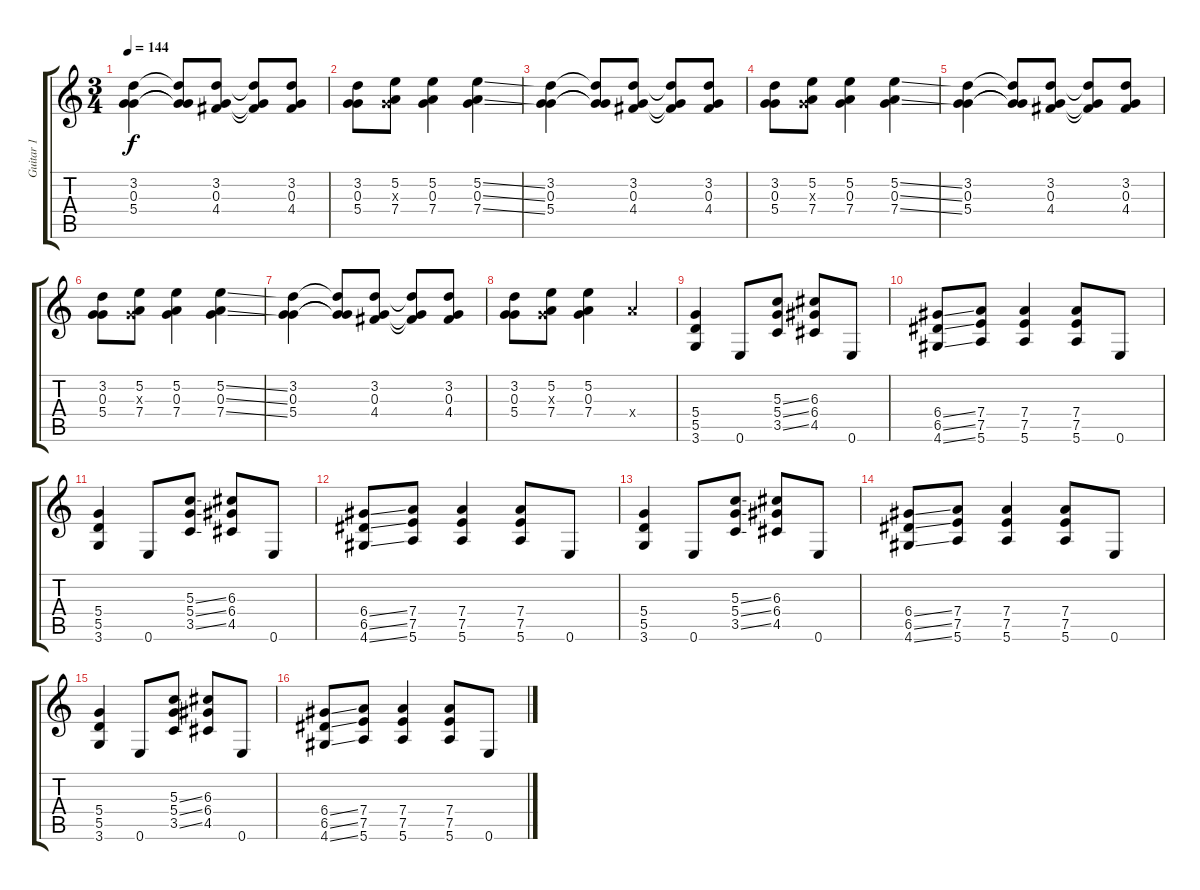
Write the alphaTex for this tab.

\track ("Guitar 1" "Guitar 1") {instrument distortionguitar}
\staff {score tabs}
\tuning (E4 B3 G3 D3 A2 E2) {hide}
\ts (3 4)
\tempo 144
\clef g2
\ks c
(3.2 0.3 5.4).4{dy f} (3.2{t} 0.3{t} 5.4{t}).8 (3.2 0.3 4.4).8 (3.2{t} 0.3{t} 4.4{t}).8 (3.2 0.3 4.4).8 |
(3.2 0.3 5.4).8 (5.2 0.3{x} 7.4).8 (5.2 0.3 7.4).4 (5.2{ss} 0.3{ss} 7.4{ss}).4 |
(3.2 0.3 5.4).4 (3.2{t} 0.3{t} 5.4{t}).8 (3.2 0.3 4.4).8 (3.2{t} 0.3{t} 4.4{t}).8 (3.2 0.3 4.4).8 |
(3.2 0.3 5.4).8 (5.2 0.3{x} 7.4).8 (5.2 0.3 7.4).4 (5.2{ss} 0.3{ss} 7.4{ss}).4 |
(3.2 0.3 5.4).4 (3.2{t} 0.3{t} 5.4{t}).8 (3.2 0.3 4.4).8 (3.2{t} 0.3{t} 4.4{t}).8 (3.2 0.3 4.4).8 |
(3.2 0.3 5.4).8 (5.2 0.3{x} 7.4).8 (5.2 0.3 7.4).4 (5.2{ss} 0.3{ss} 7.4{ss}).4 |
(3.2 0.3 5.4).4 (3.2{t} 0.3{t} 5.4{t}).8 (3.2 0.3 4.4).8 (3.2{t} 0.3{t} 4.4{t}).8 (3.2 0.3 4.4).8 |
(3.2 0.3 5.4).8 (5.2 0.3{x} 7.4).8 (5.2 0.3 7.4).4 7.4{x}.4 |
(5.4 5.5 3.6).4 0.6.8 (5.3{ss} 5.4{ss} 3.5{ss}).8 (6.3 6.4 4.5).8 0.6.8 |
(6.4{ss} 6.5{ss} 4.6{ss}).8 (7.4 7.5 5.6).8 (7.4 7.5 5.6).4 (7.4 7.5 5.6).8 0.6.8 |
(5.4 5.5 3.6).4 0.6.8 (5.3{ss} 5.4{ss} 3.5{ss}).8 (6.3 6.4 4.5).8 0.6.8 |
(6.4{ss} 6.5{ss} 4.6{ss}).8 (7.4 7.5 5.6).8 (7.4 7.5 5.6).4 (7.4 7.5 5.6).8 0.6.8 |
(5.4 5.5 3.6).4 0.6.8 (5.3{ss} 5.4{ss} 3.5{ss}).8 (6.3 6.4 4.5).8 0.6.8 |
(6.4{ss} 6.5{ss} 4.6{ss}).8 (7.4 7.5 5.6).8 (7.4 7.5 5.6).4 (7.4 7.5 5.6).8 0.6.8 |
(5.4 5.5 3.6).4 0.6.8 (5.3{ss} 5.4{ss} 3.5{ss}).8 (6.3 6.4 4.5).8 0.6.8 |
(6.4{ss} 6.5{ss} 4.6{ss}).8 (7.4 7.5 5.6).8 (7.4 7.5 5.6).4 (7.4 7.5 5.6).8 0.6.8
